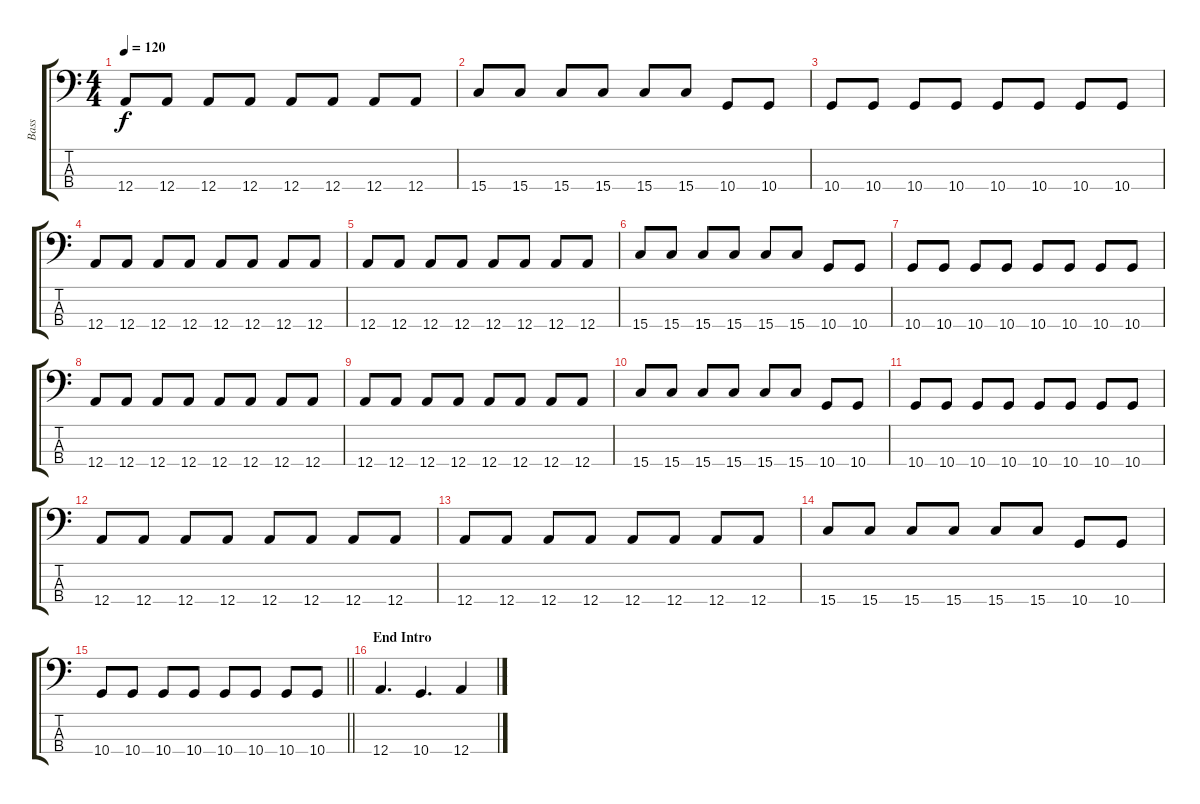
\track ("Bass" "Bass") {instrument electricbassfinger}
\staff {score tabs}
\tuning (D2 A1 E1 A0) {hide}
\ts (4 4)
\tempo 120
\clef f4
\ks c
12.4.8{dy f} 12.4.8 12.4.8 12.4.8 12.4.8 12.4.8 12.4.8 12.4.8 |
15.4.8 15.4.8 15.4.8 15.4.8 15.4.8 15.4.8 10.4.8 10.4.8 |
10.4.8 10.4.8 10.4.8 10.4.8 10.4.8 10.4.8 10.4.8 10.4.8 |
12.4.8 12.4.8 12.4.8 12.4.8 12.4.8 12.4.8 12.4.8 12.4.8 |
12.4.8 12.4.8 12.4.8 12.4.8 12.4.8 12.4.8 12.4.8 12.4.8 |
15.4.8 15.4.8 15.4.8 15.4.8 15.4.8 15.4.8 10.4.8 10.4.8 |
10.4.8 10.4.8 10.4.8 10.4.8 10.4.8 10.4.8 10.4.8 10.4.8 |
12.4.8 12.4.8 12.4.8 12.4.8 12.4.8 12.4.8 12.4.8 12.4.8 |
12.4.8 12.4.8 12.4.8 12.4.8 12.4.8 12.4.8 12.4.8 12.4.8 |
15.4.8 15.4.8 15.4.8 15.4.8 15.4.8 15.4.8 10.4.8 10.4.8 |
10.4.8 10.4.8 10.4.8 10.4.8 10.4.8 10.4.8 10.4.8 10.4.8 |
12.4.8 12.4.8 12.4.8 12.4.8 12.4.8 12.4.8 12.4.8 12.4.8 |
12.4.8 12.4.8 12.4.8 12.4.8 12.4.8 12.4.8 12.4.8 12.4.8 |
15.4.8 15.4.8 15.4.8 15.4.8 15.4.8 15.4.8 10.4.8 10.4.8 |
\barLineRight lightlight
10.4.8 10.4.8 10.4.8 10.4.8 10.4.8 10.4.8 10.4.8 10.4.8 |
\section ("" "End Intro")
12.4.4{d} 10.4.4{d} 12.4.4
